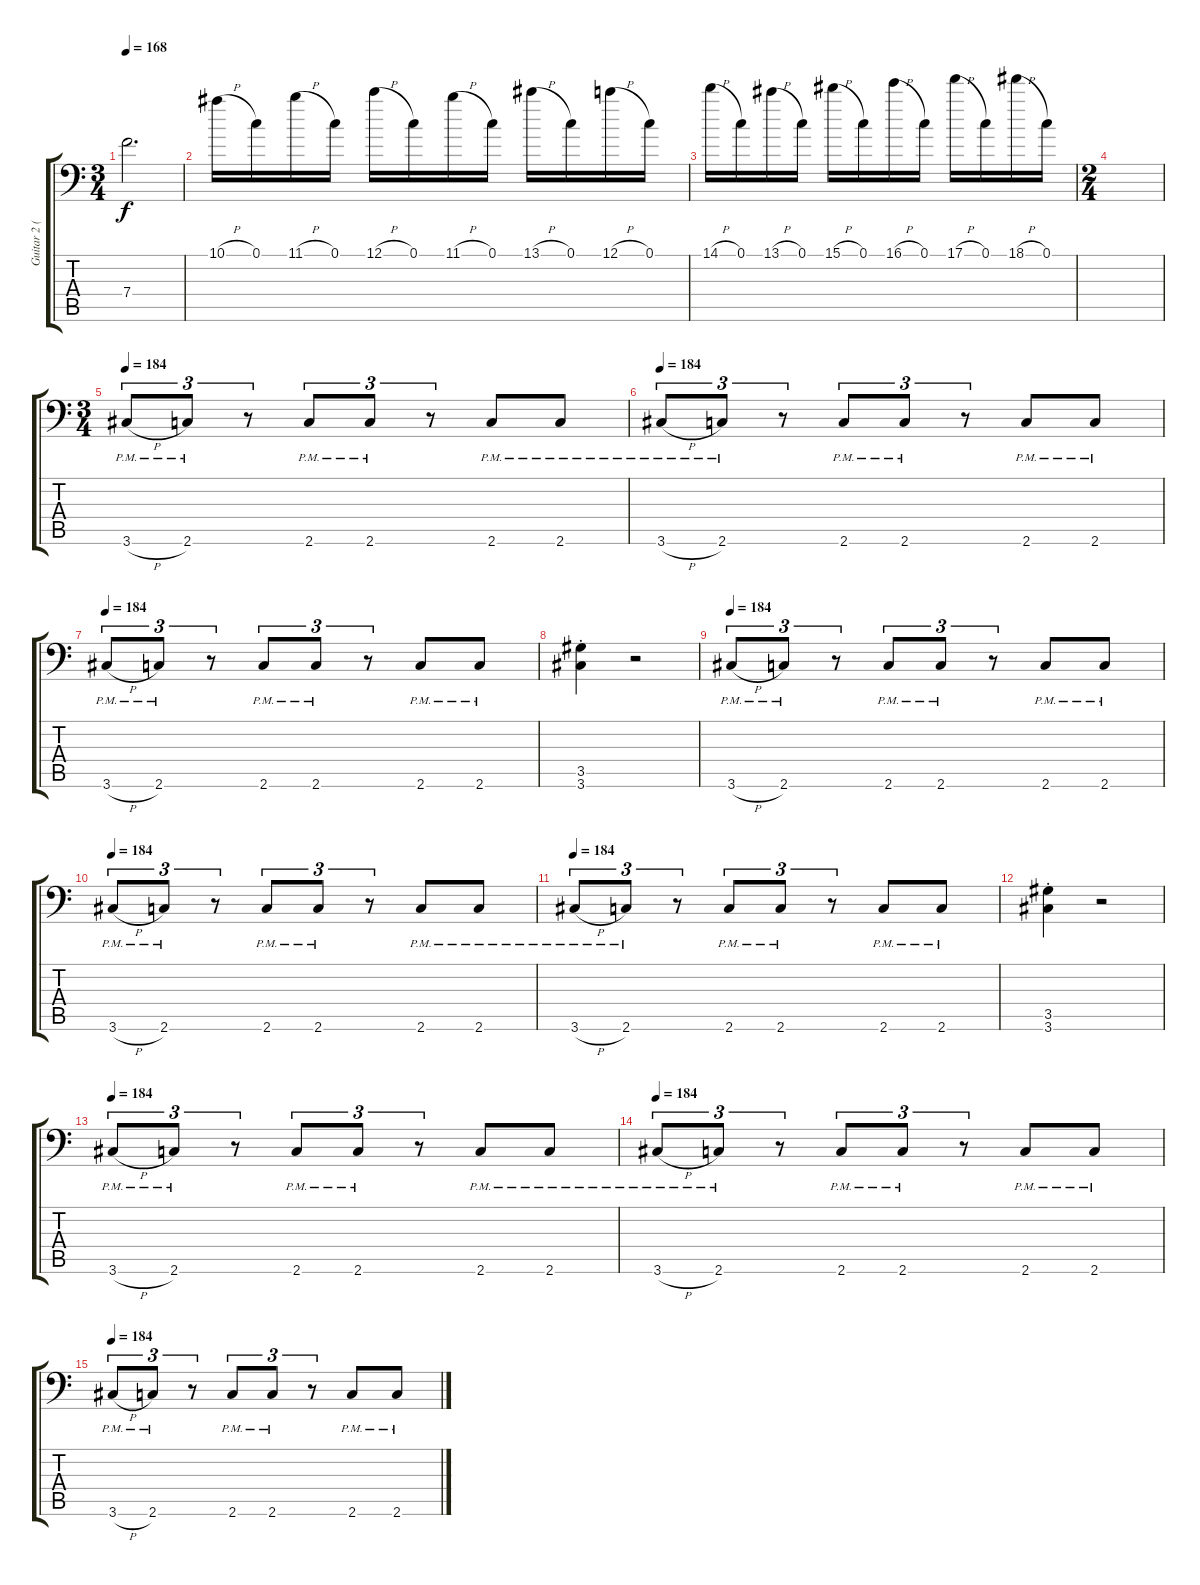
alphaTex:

\track ("Guitar 2 (Right Guitar)" "Guitar 2 (") {instrument distortionguitar}
\staff {score tabs}
\tuning (C4 G3 Eb3 Bb2 F2 Bb1) {hide}
\ts (3 4)
\tempo 168
\clef f4
\ks c
7.4{t}.2{d dy f} |
10.1{h}.16 0.1.16 11.1{h}.16 0.1.16 12.1{h}.16 0.1.16 11.1{h}.16 0.1.16 13.1{h}.16 0.1.16 12.1{h}.16 0.1.16 |
14.1{h}.16 0.1.16 13.1{h}.16 0.1.16 15.1{h}.16 0.1.16 16.1{h}.16 0.1.16 17.1{h}.16 0.1.16 18.1{h}.16 0.1.16 |
\ts (2 4)
|
\ts (3 4)
\tempo 184
3.6{h pm}.8{tu (3 2)} 2.6{pm}.8{tu (3 2)} r.8{tu (3 2)} 2.6{pm}.8{tu (3 2)} 2.6{pm}.8{tu (3 2)} r.8{tu (3 2)} 2.6{pm}.8 2.6{pm}.8 |
\tempo 184
3.6{h pm}.8{tu (3 2)} 2.6{pm}.8{tu (3 2)} r.8{tu (3 2)} 2.6{pm}.8{tu (3 2)} 2.6{pm}.8{tu (3 2)} r.8{tu (3 2)} 2.6{pm}.8 2.6{pm}.8 |
\tempo 184
3.6{h pm}.8{tu (3 2)} 2.6{pm}.8{tu (3 2)} r.8{tu (3 2)} 2.6{pm}.8{tu (3 2)} 2.6{pm}.8{tu (3 2)} r.8{tu (3 2)} 2.6{pm}.8 2.6{pm}.8 |
(3.5{st} 3.6{st}).4 r.2 |
\tempo 184
3.6{h pm}.8{tu (3 2)} 2.6{pm}.8{tu (3 2)} r.8{tu (3 2)} 2.6{pm}.8{tu (3 2)} 2.6{pm}.8{tu (3 2)} r.8{tu (3 2)} 2.6{pm}.8 2.6{pm}.8 |
\tempo 184
3.6{h pm}.8{tu (3 2)} 2.6{pm}.8{tu (3 2)} r.8{tu (3 2)} 2.6{pm}.8{tu (3 2)} 2.6{pm}.8{tu (3 2)} r.8{tu (3 2)} 2.6{pm}.8 2.6{pm}.8 |
\tempo 184
3.6{h pm}.8{tu (3 2)} 2.6{pm}.8{tu (3 2)} r.8{tu (3 2)} 2.6{pm}.8{tu (3 2)} 2.6{pm}.8{tu (3 2)} r.8{tu (3 2)} 2.6{pm}.8 2.6{pm}.8 |
(3.5{st} 3.6{st}).4 r.2 |
\tempo 184
3.6{h pm}.8{tu (3 2)} 2.6{pm}.8{tu (3 2)} r.8{tu (3 2)} 2.6{pm}.8{tu (3 2)} 2.6{pm}.8{tu (3 2)} r.8{tu (3 2)} 2.6{pm}.8 2.6{pm}.8 |
\tempo 184
3.6{h pm}.8{tu (3 2)} 2.6{pm}.8{tu (3 2)} r.8{tu (3 2)} 2.6{pm}.8{tu (3 2)} 2.6{pm}.8{tu (3 2)} r.8{tu (3 2)} 2.6{pm}.8 2.6{pm}.8 |
\tempo 184
3.6{h pm}.8{tu (3 2)} 2.6{pm}.8{tu (3 2)} r.8{tu (3 2)} 2.6{pm}.8{tu (3 2)} 2.6{pm}.8{tu (3 2)} r.8{tu (3 2)} 2.6{pm}.8 2.6{pm}.8
